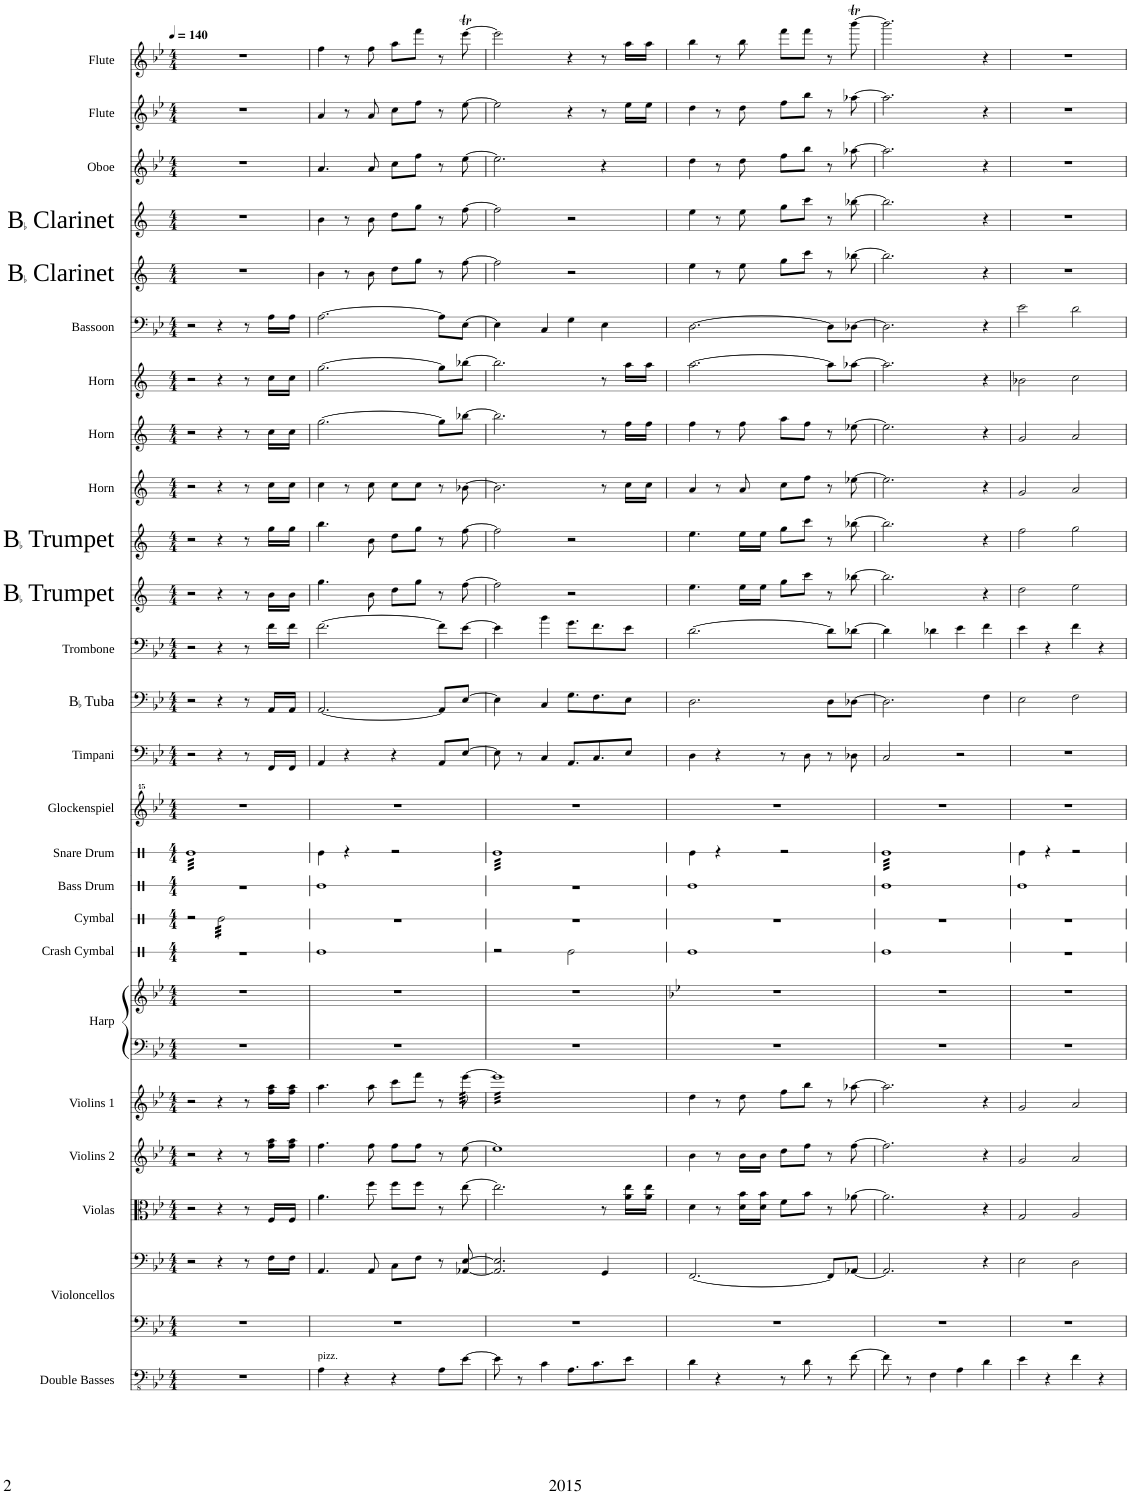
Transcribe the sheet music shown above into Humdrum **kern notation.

**kern	**kern	**kern	**kern	**kern	**kern	**kern	**kern	**kern	**kern	**kern	**kern	**kern	**kern	**kern	**kern	**kern	**kern	**kern	**kern	**kern	**kern	**kern	**kern	**kern	**kern	**kern
*part25	*part24	*part24	*part23	*part22	*part21	*part20	*part20	*part19	*part18	*part17	*part16	*part15	*part14	*part13	*part12	*part11	*part10	*part9	*part8	*part7	*part6	*part5	*part4	*part3	*part2	*part1
*staff27	*staff26	*staff25	*staff24	*staff23	*staff22	*staff21	*staff20	*staff19	*staff18	*staff17	*staff16	*staff15	*staff14	*staff13	*staff12	*staff11	*staff10	*staff9	*staff8	*staff7	*staff6	*staff5	*staff4	*staff3	*staff2	*staff1
*I"Double Basses	*I"Violoncellos	*	*I"Violas	*I"Violins 2	*I"Violins 1	*I"Harp	*	*I"Crash Cymbal	*I"Cymbal	*I"Bass Drum	*I"Snare Drum	*I"Glockenspiel	*I"Timpani	*I"BaccidentalFlat Tuba	*I"Trombone	*I"BaccidentalFlat Trumpet	*I"BaccidentalFlat Trumpet	*I"Horn	*I"Horn	*I"Horn	*I"Bassoon	*I"BaccidentalFlat Clarinet	*I"BaccidentalFlat Clarinet	*I"Oboe	*I"Flute	*I"Flute
*I'Dbs.	*I'Vlcs.	*	*I'Vlas.	*I'Vlns. 2	*I'Vlns. 1	*I'Hrp.	*	*I'Cr. Cym.	*I'Cym.	*I'B. Dr.	*I'Sn. Dr.	*I'Glk.	*I'Timp.	*I'BaccidentalFlat Tu.	*I'Trb.	*I'BaccidentalFlat Tpt.	*I'BaccidentalFlat Tpt.	*I'Hn.	*I'Hn.	*I'Hn.	*I'Bsn.	*I'BaccidentalFlat Cl.	*I'BaccidentalFlat Cl.	*I'Ob.	*I'Fl.	*I'Fl.
*	*	*	*	*	*	*	*	*stria1	*stria1	*stria1	*stria1	*	*	*	*	*	*	*	*	*	*	*	*	*	*	*
*clefFv4	*clefF4	*clefF4	*clefC3	*clefG2	*clefG2	*clefF4	*clefG2	*clefX	*clefX	*clefX	*clefX	*clefG^^2	*clefF4	*clefF4	*clefF4	*clefG2	*clefG2	*clefG2	*clefG2	*clefG2	*clefF4	*clefG2	*clefG2	*clefG2	*clefG2	*clefG2
*	*	*	*	*	*	*	*	*	*	*	*	*	*	*	*	*Trd1c2	*Trd1c2	*Trd4c7	*Trd4c7	*Trd4c7	*	*Trd1c2	*Trd1c2	*	*	*
*k[b-e-]	*k[b-e-]	*k[b-e-]	*k[b-e-]	*k[b-e-]	*k[b-e-]	*k[b-e-]	*k[b-e-]	*k[]	*k[]	*k[]	*k[]	*k[b-e-]	*k[b-e-]	*k[b-e-]	*k[b-e-]	*k[]	*k[]	*k[]	*k[]	*k[]	*k[b-e-]	*k[]	*k[]	*k[b-e-]	*k[b-e-]	*k[b-e-]
*M4/4	*M4/4	*M4/4	*M4/4	*M4/4	*M4/4	*M4/4	*M4/4	*M4/4	*M4/4	*M4/4	*M4/4	*M4/4	*M4/4	*M4/4	*M4/4	*M4/4	*M4/4	*M4/4	*M4/4	*M4/4	*M4/4	*M4/4	*M4/4	*M4/4	*M4/4	*M4/4
*MM140	*MM140	*MM140	*MM140	*MM140	*MM140	*MM140	*MM140	*MM140	*MM140	*MM140	*MM140	*MM140	*MM140	*MM140	*MM140	*MM140	*MM140	*MM140	*MM140	*MM140	*MM140	*MM140	*MM140	*MM140	*MM140	*MM140
=1	=1	=1	=1	=1	=1	=1	=1	=1	=1	=1	=1	=1	=1	=1	=1	=1	=1	=1	=1	=1	=1	=1	=1	=1	=1	=1
*	*	*	*	*	*	*	*	*	*	*	*tremolo	*	*	*	*	*	*	*	*	*	*	*	*	*	*	*
1r	1r	2r	2r	2r	2r	1r	1r	1r	2r	1r	32ReLLL	1r	2r	2r	2r	2r	2r	2r	2r	2r	2r	1r	1r	1r	1r	1r
.	.	.	.	.	.	.	.	.	.	.	32Re	.	.	.	.	.	.	.	.	.	.	.	.	.	.	.
.	.	.	.	.	.	.	.	.	.	.	32Re	.	.	.	.	.	.	.	.	.	.	.	.	.	.	.
.	.	.	.	.	.	.	.	.	.	.	32Re	.	.	.	.	.	.	.	.	.	.	.	.	.	.	.
.	.	.	.	.	.	.	.	.	.	.	32Re	.	.	.	.	.	.	.	.	.	.	.	.	.	.	.
.	.	.	.	.	.	.	.	.	.	.	32Re	.	.	.	.	.	.	.	.	.	.	.	.	.	.	.
.	.	.	.	.	.	.	.	.	.	.	32Re	.	.	.	.	.	.	.	.	.	.	.	.	.	.	.
.	.	.	.	.	.	.	.	.	.	.	32Re	.	.	.	.	.	.	.	.	.	.	.	.	.	.	.
.	.	.	.	.	.	.	.	.	.	.	32Re	.	.	.	.	.	.	.	.	.	.	.	.	.	.	.
.	.	.	.	.	.	.	.	.	.	.	32Re	.	.	.	.	.	.	.	.	.	.	.	.	.	.	.
.	.	.	.	.	.	.	.	.	.	.	32Re	.	.	.	.	.	.	.	.	.	.	.	.	.	.	.
.	.	.	.	.	.	.	.	.	.	.	32Re	.	.	.	.	.	.	.	.	.	.	.	.	.	.	.
.	.	.	.	.	.	.	.	.	.	.	32Re	.	.	.	.	.	.	.	.	.	.	.	.	.	.	.
.	.	.	.	.	.	.	.	.	.	.	32Re	.	.	.	.	.	.	.	.	.	.	.	.	.	.	.
.	.	.	.	.	.	.	.	.	.	.	32Re	.	.	.	.	.	.	.	.	.	.	.	.	.	.	.
.	.	.	.	.	.	.	.	.	.	.	32Re	.	.	.	.	.	.	.	.	.	.	.	.	.	.	.
*	*	*	*	*	*	*	*	*	*tremolo	*	*	*	*	*	*	*	*	*	*	*	*	*	*	*	*	*
.	.	4r	4r	4r	4r	.	.	.	32Re\LLL	.	32Re	.	4r	4r	4r	4r	4r	4r	4r	4r	4r	.	.	.	.	.
.	.	.	.	.	.	.	.	.	32Re\	.	32Re	.	.	.	.	.	.	.	.	.	.	.	.	.	.	.
.	.	.	.	.	.	.	.	.	32Re\	.	32Re	.	.	.	.	.	.	.	.	.	.	.	.	.	.	.
.	.	.	.	.	.	.	.	.	32Re\	.	32Re	.	.	.	.	.	.	.	.	.	.	.	.	.	.	.
.	.	.	.	.	.	.	.	.	32Re\	.	32Re	.	.	.	.	.	.	.	.	.	.	.	.	.	.	.
.	.	.	.	.	.	.	.	.	32Re\	.	32Re	.	.	.	.	.	.	.	.	.	.	.	.	.	.	.
.	.	.	.	.	.	.	.	.	32Re\	.	32Re	.	.	.	.	.	.	.	.	.	.	.	.	.	.	.
.	.	.	.	.	.	.	.	.	32Re\	.	32Re	.	.	.	.	.	.	.	.	.	.	.	.	.	.	.
.	.	8r	8r	8r	8r	.	.	.	32Re\	.	32Re	.	8r	8r	8r	8r	8r	8r	8r	8r	8r	.	.	.	.	.
.	.	.	.	.	.	.	.	.	32Re\	.	32Re	.	.	.	.	.	.	.	.	.	.	.	.	.	.	.
.	.	.	.	.	.	.	.	.	32Re\	.	32Re	.	.	.	.	.	.	.	.	.	.	.	.	.	.	.
.	.	.	.	.	.	.	.	.	32Re\	.	32Re	.	.	.	.	.	.	.	.	.	.	.	.	.	.	.
.	.	16F\LL	16F/LL	16ff\ 16aa\LL	16ff\ 16aa\LL	.	.	.	32Re\	.	32Re	.	16FF/LL	16AA/LL	16f\LL	16b\LL	16gg\LL	16cc\LL	16cc\LL	16cc\LL	16A\LL	.	.	.	.	.
.	.	.	.	.	.	.	.	.	32Re\	.	32Re	.	.	.	.	.	.	.	.	.	.	.	.	.	.	.
.	.	16F\JJ	16F/JJ	16ff\ 16aa\JJ	16ff\ 16aa\JJ	.	.	.	32Re\	.	32Re	.	16FF/JJ	16AA/JJ	16f\JJ	16b\JJ	16gg\JJ	16cc\JJ	16cc\JJ	16cc\JJ	16A\JJ	.	.	.	.	.
.	.	.	.	.	.	.	.	.	32Re\JJJ	.	32ReJJJ	.	.	.	.	.	.	.	.	.	.	.	.	.	.	.
*	*	*	*	*	*	*	*	*	*	*	*Xtremolo	*	*	*	*	*	*	*	*	*	*	*	*	*	*	*
*	*	*	*	*	*	*	*	*	*Xtremolo	*	*	*	*	*	*	*	*	*	*	*	*	*	*	*	*	*
=2	=2	=2	=2	=2	=2	=2	=2	=2	=2	=2	=2	=2	=2	=2	=2	=2	=2	=2	=2	=2	=2	=2	=2	=2	=2	=2
!LO:TX:a:t=pizz.	!	!	!	!	!	!	!	!	!	!	!	!	!	!	!	!	!	!	!	!	!	!	!	!	!	!
4AA\	1r	4.AA/	4.a\	4.ff\	4.aa\	1r	1r	1Re	1r	1Re	4Re\	1r	4AA/	[2.AA/	[2.f\	4.gg\	4.bb\	4cc\	[2.gg\	[2.gg\	[2.A\	4b\	4b\	4.a/	4a/	4ff\
4r	.	.	.	.	.	.	.	.	.	.	4r	.	4r	.	.	.	.	8r	.	.	.	8r	8r	.	8r	8r
.	.	8AA/	8ff\	8ff\	8aa\	.	.	.	.	.	.	.	.	.	.	8b\	8b\	8cc\	.	.	.	8b\	8b\	8a/	8a/	8ff\
4r	.	8C\L	8ff\L	8ff\L	8ccc\L	.	.	.	.	.	2r	.	4r	.	.	8dd\L	8dd\L	8cc\L	.	.	.	8dd\L	8dd\L	8cc\L	8cc\L	8aa\L
.	.	8F\J	8ff\J	8ff\J	8fff\J	.	.	.	.	.	.	.	.	.	.	8gg\J	8gg\J	8cc\J	.	.	.	8gg\J	8gg\J	8ff\J	8ff\J	8fff\J
8AA\L	.	8r	8r	8r	8r	.	.	.	.	.	.	.	8AA/L	8AA/L]	8f\L]	8r	8r	8r	8gg\L]	8gg\L]	8A\L]	8r	8r	8r	8r	8r
*	*	*	*	*	*tremolo	*	*	*	*	*	*	*	*	*	*	*	*	*	*	*	*	*	*	*	*	*
[8E-\J	.	[8AA-X/ [8E-/	[8ee-\	[8ee-\	[64eee-\	.	.	.	.	.	.	.	[8E-/J	[8E-/J	[8e-\J	[8ff\	[8ff\	[8b-X\	[8bb-X\J	[8bb-X\J	[8E-\J	[8ff\	[8ff\	[8ee-\	[8ee-\	[8eee-T\
.	.	.	.	.	64eee-\	.	.	.	.	.	.	.	.	.	.	.	.	.	.	.	.	.	.	.	.	.
.	.	.	.	.	64eee-\	.	.	.	.	.	.	.	.	.	.	.	.	.	.	.	.	.	.	.	.	.
.	.	.	.	.	64eee-\	.	.	.	.	.	.	.	.	.	.	.	.	.	.	.	.	.	.	.	.	.
.	.	.	.	.	64eee-\	.	.	.	.	.	.	.	.	.	.	.	.	.	.	.	.	.	.	.	.	.
.	.	.	.	.	64eee-\	.	.	.	.	.	.	.	.	.	.	.	.	.	.	.	.	.	.	.	.	.
.	.	.	.	.	64eee-\	.	.	.	.	.	.	.	.	.	.	.	.	.	.	.	.	.	.	.	.	.
.	.	.	.	.	64eee-\	.	.	.	.	.	.	.	.	.	.	.	.	.	.	.	.	.	.	.	.	.
=3	=3	=3	=3	=3	=3	=3	=3	=3	=3	=3	=3	=3	=3	=3	=3	=3	=3	=3	=3	=3	=3	=3	=3	=3	=3	=3
*	*	*	*	*	*	*	*	*	*	*	*tremolo	*	*	*	*	*	*	*	*	*	*	*	*	*	*	*
8E-\]	1r	2.AA-/] 2.E-/]	2.ee-\]	1ee-]	32eee-]LLL	1r	1r	2r	1r	1r	32ReLLL	1r	8E-\]	4E-\]	4e-\]	2ff\]	2ff\]	2.b-\]	2.bb-\]	2.bb-\]	4E-\]	2ff\]	2ff\]	2.ee-\]	2ee-\]	2eee-\]
.	.	.	.	.	32eee-	.	.	.	.	.	32Re	.	.	.	.	.	.	.	.	.	.	.	.	.	.	.
.	.	.	.	.	32eee-	.	.	.	.	.	32Re	.	.	.	.	.	.	.	.	.	.	.	.	.	.	.
.	.	.	.	.	32eee-	.	.	.	.	.	32Re	.	.	.	.	.	.	.	.	.	.	.	.	.	.	.
8r	.	.	.	.	32eee-	.	.	.	.	.	32Re	.	8r	.	.	.	.	.	.	.	.	.	.	.	.	.
.	.	.	.	.	32eee-	.	.	.	.	.	32Re	.	.	.	.	.	.	.	.	.	.	.	.	.	.	.
.	.	.	.	.	32eee-	.	.	.	.	.	32Re	.	.	.	.	.	.	.	.	.	.	.	.	.	.	.
.	.	.	.	.	32eee-	.	.	.	.	.	32Re	.	.	.	.	.	.	.	.	.	.	.	.	.	.	.
4C\	.	.	.	.	32eee-	.	.	.	.	.	32Re	.	4C/	4C/	4b-\	.	.	.	.	.	4C/	.	.	.	.	.
.	.	.	.	.	32eee-	.	.	.	.	.	32Re	.	.	.	.	.	.	.	.	.	.	.	.	.	.	.
.	.	.	.	.	32eee-	.	.	.	.	.	32Re	.	.	.	.	.	.	.	.	.	.	.	.	.	.	.
.	.	.	.	.	32eee-	.	.	.	.	.	32Re	.	.	.	.	.	.	.	.	.	.	.	.	.	.	.
.	.	.	.	.	32eee-	.	.	.	.	.	32Re	.	.	.	.	.	.	.	.	.	.	.	.	.	.	.
.	.	.	.	.	32eee-	.	.	.	.	.	32Re	.	.	.	.	.	.	.	.	.	.	.	.	.	.	.
.	.	.	.	.	32eee-	.	.	.	.	.	32Re	.	.	.	.	.	.	.	.	.	.	.	.	.	.	.
.	.	.	.	.	32eee-	.	.	.	.	.	32Re	.	.	.	.	.	.	.	.	.	.	.	.	.	.	.
8.AA\L	.	.	.	.	32eee-	.	.	2Re\	.	.	32Re	.	8.AA/L	8.G\L	8.g\L	2r	2r	.	.	.	4G\	2r	2r	.	4r	4r
.	.	.	.	.	32eee-	.	.	.	.	.	32Re	.	.	.	.	.	.	.	.	.	.	.	.	.	.	.
.	.	.	.	.	32eee-	.	.	.	.	.	32Re	.	.	.	.	.	.	.	.	.	.	.	.	.	.	.
.	.	.	.	.	32eee-	.	.	.	.	.	32Re	.	.	.	.	.	.	.	.	.	.	.	.	.	.	.
.	.	.	.	.	32eee-	.	.	.	.	.	32Re	.	.	.	.	.	.	.	.	.	.	.	.	.	.	.
.	.	.	.	.	32eee-	.	.	.	.	.	32Re	.	.	.	.	.	.	.	.	.	.	.	.	.	.	.
8.C\	.	.	.	.	32eee-	.	.	.	.	.	32Re	.	8.C/	8.F\	8.f\	.	.	.	.	.	.	.	.	.	.	.
.	.	.	.	.	32eee-	.	.	.	.	.	32Re	.	.	.	.	.	.	.	.	.	.	.	.	.	.	.
.	.	4GG/	8r	.	32eee-	.	.	.	.	.	32Re	.	.	.	.	.	.	8r	8r	8r	4E-\	.	.	4r	8r	8r
.	.	.	.	.	32eee-	.	.	.	.	.	32Re	.	.	.	.	.	.	.	.	.	.	.	.	.	.	.
.	.	.	.	.	32eee-	.	.	.	.	.	32Re	.	.	.	.	.	.	.	.	.	.	.	.	.	.	.
.	.	.	.	.	32eee-	.	.	.	.	.	32Re	.	.	.	.	.	.	.	.	.	.	.	.	.	.	.
8E-\J	.	.	16a\ 16ee-\LL	.	32eee-	.	.	.	.	.	32Re	.	8E-/J	8E-\J	8e-\J	.	.	16cc\LL	16ff\LL	16aa\LL	.	.	.	.	16ee-\LL	16aa\LL
.	.	.	.	.	32eee-	.	.	.	.	.	32Re	.	.	.	.	.	.	.	.	.	.	.	.	.	.	.
.	.	.	16a\ 16ee-\JJ	.	32eee-	.	.	.	.	.	32Re	.	.	.	.	.	.	16cc\JJ	16ff\JJ	16aa\JJ	.	.	.	.	16ee-\JJ	16aa\JJ
.	.	.	.	.	32eee-JJJ	.	.	.	.	.	32ReJJJ	.	.	.	.	.	.	.	.	.	.	.	.	.	.	.
*	*	*	*	*	*	*	*	*	*	*	*Xtremolo	*	*	*	*	*	*	*	*	*	*	*	*	*	*	*
*	*	*	*	*	*Xtremolo	*	*	*	*	*	*	*	*	*	*	*	*	*	*	*	*	*	*	*	*	*
=4	=4	=4	=4	=4	=4	=4	=4	=4	=4	=4	=4	=4	=4	=4	=4	=4	=4	=4	=4	=4	=4	=4	=4	=4	=4	=4
*	*	*	*	*	*	*	*k[b-e-]	*	*	*	*	*	*	*	*	*	*	*	*	*	*	*	*	*	*	*
4D\	1r	[2.FF/	4d\	4b-\	4dd\	1r	1r	1Re	1r	1Re	4Re\	1r	4D\	2.D\	[2.d\	4.ee\	4.ee\	4a/	4ff\	[2.aa\	[2.D\	4ee\	4ee\	4dd\	4dd\	4bb-\
4r	.	.	8r	8r	8r	.	.	.	.	.	4r	.	4r	.	.	.	.	8r	8r	.	.	8r	8r	8r	8r	8r
.	.	.	16d\ 16b-\LL	16b-\LL	8dd\	.	.	.	.	.	.	.	.	.	.	16ee\LL	16ee\LL	8a/	8ff\	.	.	8ee\	8ee\	8dd\	8dd\	8bb-\
.	.	.	16d\ 16b-\JJ	16b-\JJ	.	.	.	.	.	.	.	.	.	.	.	16ee\JJ	16ee\JJ	.	.	.	.	.	.	.	.	.
8r	.	.	8f\L	8dd\L	8ff\L	.	.	.	.	.	2r	.	8r	.	.	8gg\L	8gg\L	8cc\L	8aa\L	.	.	8gg\L	8gg\L	8ff\L	8ff\L	8fff\L
8D\	.	.	8b-\J	8ff\J	8bb-\J	.	.	.	.	.	.	.	8D\	.	.	8ccc\J	8ccc\J	8ff\J	8ff\J	.	.	8ccc\J	8ccc\J	8bb-\J	8bb-\J	8fff\J
8r	.	8FF/L]	8r	8r	8r	.	.	.	.	.	.	.	8r	8D\L	8d\L]	8r	8r	8r	8r	8aa\L]	8D\L]	8r	8r	8r	8r	8r
[8F\	.	[8AA-X/J	[8a-X\	[8ff\	[8aa-X\	.	.	.	.	.	.	.	8D-X\	[8D-X\J	[8d-X\J	[8bb-X\	[8bb-X\	[8ee-X\	[8ee-X\	[8aa-X\J	[8D-X\J	[8bb-X\	[8bb-X\	[8aa-X\	[8aa-X\	[8bbb-T\
=5	=5	=5	=5	=5	=5	=5	=5	=5	=5	=5	=5	=5	=5	=5	=5	=5	=5	=5	=5	=5	=5	=5	=5	=5	=5	=5
*	*	*	*	*	*	*	*	*	*	*	*tremolo	*	*	*	*	*	*	*	*	*	*	*	*	*	*	*
8F\]	1r	2.AA-/]	2.a-\]	2.ff\]	2.aa-\]	1r	1r	1Re	1r	1Re	32ReLLL	1r	2C/	2.D-\]	4d-\]	2.bb-\]	2.bb-\]	2.ee-\]	2.ee-\]	2.aa-\]	2.D-\]	2.bb-\]	2.bb-\]	2.aa-\]	2.aa-\]	2.bbb-\]
.	.	.	.	.	.	.	.	.	.	.	32Re	.	.	.	.	.	.	.	.	.	.	.	.	.	.	.
.	.	.	.	.	.	.	.	.	.	.	32Re	.	.	.	.	.	.	.	.	.	.	.	.	.	.	.
.	.	.	.	.	.	.	.	.	.	.	32Re	.	.	.	.	.	.	.	.	.	.	.	.	.	.	.
8r	.	.	.	.	.	.	.	.	.	.	32Re	.	.	.	.	.	.	.	.	.	.	.	.	.	.	.
.	.	.	.	.	.	.	.	.	.	.	32Re	.	.	.	.	.	.	.	.	.	.	.	.	.	.	.
.	.	.	.	.	.	.	.	.	.	.	32Re	.	.	.	.	.	.	.	.	.	.	.	.	.	.	.
.	.	.	.	.	.	.	.	.	.	.	32Re	.	.	.	.	.	.	.	.	.	.	.	.	.	.	.
4FF\	.	.	.	.	.	.	.	.	.	.	32Re	.	.	.	4d-X\	.	.	.	.	.	.	.	.	.	.	.
.	.	.	.	.	.	.	.	.	.	.	32Re	.	.	.	.	.	.	.	.	.	.	.	.	.	.	.
.	.	.	.	.	.	.	.	.	.	.	32Re	.	.	.	.	.	.	.	.	.	.	.	.	.	.	.
.	.	.	.	.	.	.	.	.	.	.	32Re	.	.	.	.	.	.	.	.	.	.	.	.	.	.	.
.	.	.	.	.	.	.	.	.	.	.	32Re	.	.	.	.	.	.	.	.	.	.	.	.	.	.	.
.	.	.	.	.	.	.	.	.	.	.	32Re	.	.	.	.	.	.	.	.	.	.	.	.	.	.	.
.	.	.	.	.	.	.	.	.	.	.	32Re	.	.	.	.	.	.	.	.	.	.	.	.	.	.	.
.	.	.	.	.	.	.	.	.	.	.	32Re	.	.	.	.	.	.	.	.	.	.	.	.	.	.	.
4AA\	.	.	.	.	.	.	.	.	.	.	32Re	.	2r	.	4e-\	.	.	.	.	.	.	.	.	.	.	.
.	.	.	.	.	.	.	.	.	.	.	32Re	.	.	.	.	.	.	.	.	.	.	.	.	.	.	.
.	.	.	.	.	.	.	.	.	.	.	32Re	.	.	.	.	.	.	.	.	.	.	.	.	.	.	.
.	.	.	.	.	.	.	.	.	.	.	32Re	.	.	.	.	.	.	.	.	.	.	.	.	.	.	.
.	.	.	.	.	.	.	.	.	.	.	32Re	.	.	.	.	.	.	.	.	.	.	.	.	.	.	.
.	.	.	.	.	.	.	.	.	.	.	32Re	.	.	.	.	.	.	.	.	.	.	.	.	.	.	.
.	.	.	.	.	.	.	.	.	.	.	32Re	.	.	.	.	.	.	.	.	.	.	.	.	.	.	.
.	.	.	.	.	.	.	.	.	.	.	32Re	.	.	.	.	.	.	.	.	.	.	.	.	.	.	.
4D\	.	4r	4r	4r	4r	.	.	.	.	.	32Re	.	.	4F\	4f\	4r	4r	4r	4r	4r	4r	4r	4r	4r	4r	4r
.	.	.	.	.	.	.	.	.	.	.	32Re	.	.	.	.	.	.	.	.	.	.	.	.	.	.	.
.	.	.	.	.	.	.	.	.	.	.	32Re	.	.	.	.	.	.	.	.	.	.	.	.	.	.	.
.	.	.	.	.	.	.	.	.	.	.	32Re	.	.	.	.	.	.	.	.	.	.	.	.	.	.	.
.	.	.	.	.	.	.	.	.	.	.	32Re	.	.	.	.	.	.	.	.	.	.	.	.	.	.	.
.	.	.	.	.	.	.	.	.	.	.	32Re	.	.	.	.	.	.	.	.	.	.	.	.	.	.	.
.	.	.	.	.	.	.	.	.	.	.	32Re	.	.	.	.	.	.	.	.	.	.	.	.	.	.	.
.	.	.	.	.	.	.	.	.	.	.	32ReJJJ	.	.	.	.	.	.	.	.	.	.	.	.	.	.	.
*	*	*	*	*	*	*	*	*	*	*	*Xtremolo	*	*	*	*	*	*	*	*	*	*	*	*	*	*	*
=6	=6	=6	=6	=6	=6	=6	=6	=6	=6	=6	=6	=6	=6	=6	=6	=6	=6	=6	=6	=6	=6	=6	=6	=6	=6	=6
4E-\	1r	2E-\	2G/	2g/	2g/	1r	1r	1r	1r	1Re	4Re\	1r	1r	2E-\	4e-\	2dd\	2ff\	2g/	2g/	2b-X\	2e-\	1r	1r	1r	1r	1r
4r	.	.	.	.	.	.	.	.	.	.	4r	.	.	.	4r	.	.	.	.	.	.	.	.	.	.	.
4F\	.	2D\	2A/	2a/	2a/	.	.	.	.	.	2r	.	.	2F\	4f\	2ee\	2gg\	2a/	2a/	2cc\	2d\	.	.	.	.	.
4r	.	.	.	.	.	.	.	.	.	.	.	.	.	.	4r	.	.	.	.	.	.	.	.	.	.	.
=	=	=	=	=	=	=	=	=	=	=	=	=	=	=	=	=	=	=	=	=	=	=	=	=	=	=
*-	*-	*-	*-	*-	*-	*-	*-	*-	*-	*-	*-	*-	*-	*-	*-	*-	*-	*-	*-	*-	*-	*-	*-	*-	*-	*-
